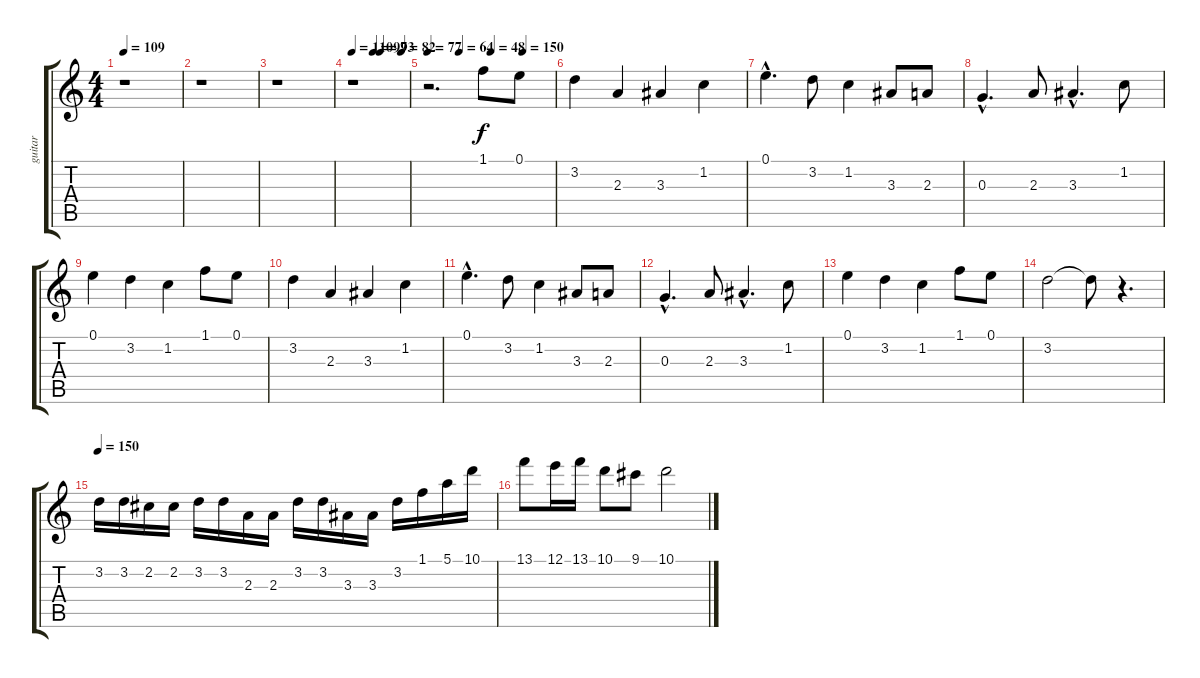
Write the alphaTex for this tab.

\track ("guitar" "guitar") {instrument distortionguitar}
\staff {score tabs}
\tuning (E4 B3 G3 D3 A2 E2) {hide}
\ts (4 4)
\tempo 109
\clef g2
\ks c
r.1{dy f instrument distortionguitar} |
r.1 |
r.1 |
\tempo 110
\tempo (97 0.375)
\tempo (93 0.5)
\tempo (82 0.875)
r.1 |
\tempo 77
\tempo (64 0.25)
\tempo (48 0.5)
\tempo (150 0.75)
r.2{d} 1.1.8 0.1.8 |
3.2.4 2.3.4 3.3.4 1.2.4 |
0.1{hac}.4{d} 3.2.8 1.2.4 3.3.8 2.3.8 |
0.3{hac}.4{d} 2.3.8 3.3{hac}.4{d} 1.2.8 |
0.1.4 3.2.4 1.2.4 1.1.8 0.1.8 |
3.2.4 2.3.4 3.3.4 1.2.4 |
0.1{hac}.4{d} 3.2.8 1.2.4 3.3.8 2.3.8 |
0.3{hac}.4{d} 2.3.8 3.3{hac}.4{d} 1.2.8 |
0.1.4 3.2.4 1.2.4 1.1.8 0.1.8 |
3.2.2 3.2{t}.8 r.4{d} |
\tempo 150
3.2.16 3.2.16 2.2.16 2.2.16 3.2.16 3.2.16 2.3.16 2.3.16 3.2.16 3.2.16 3.3.16 3.3.16 3.2.16 1.1.16 5.1.16 10.1.16 |
13.1.8 12.1.16 13.1.16 10.1.8 9.1.8 10.1.2
